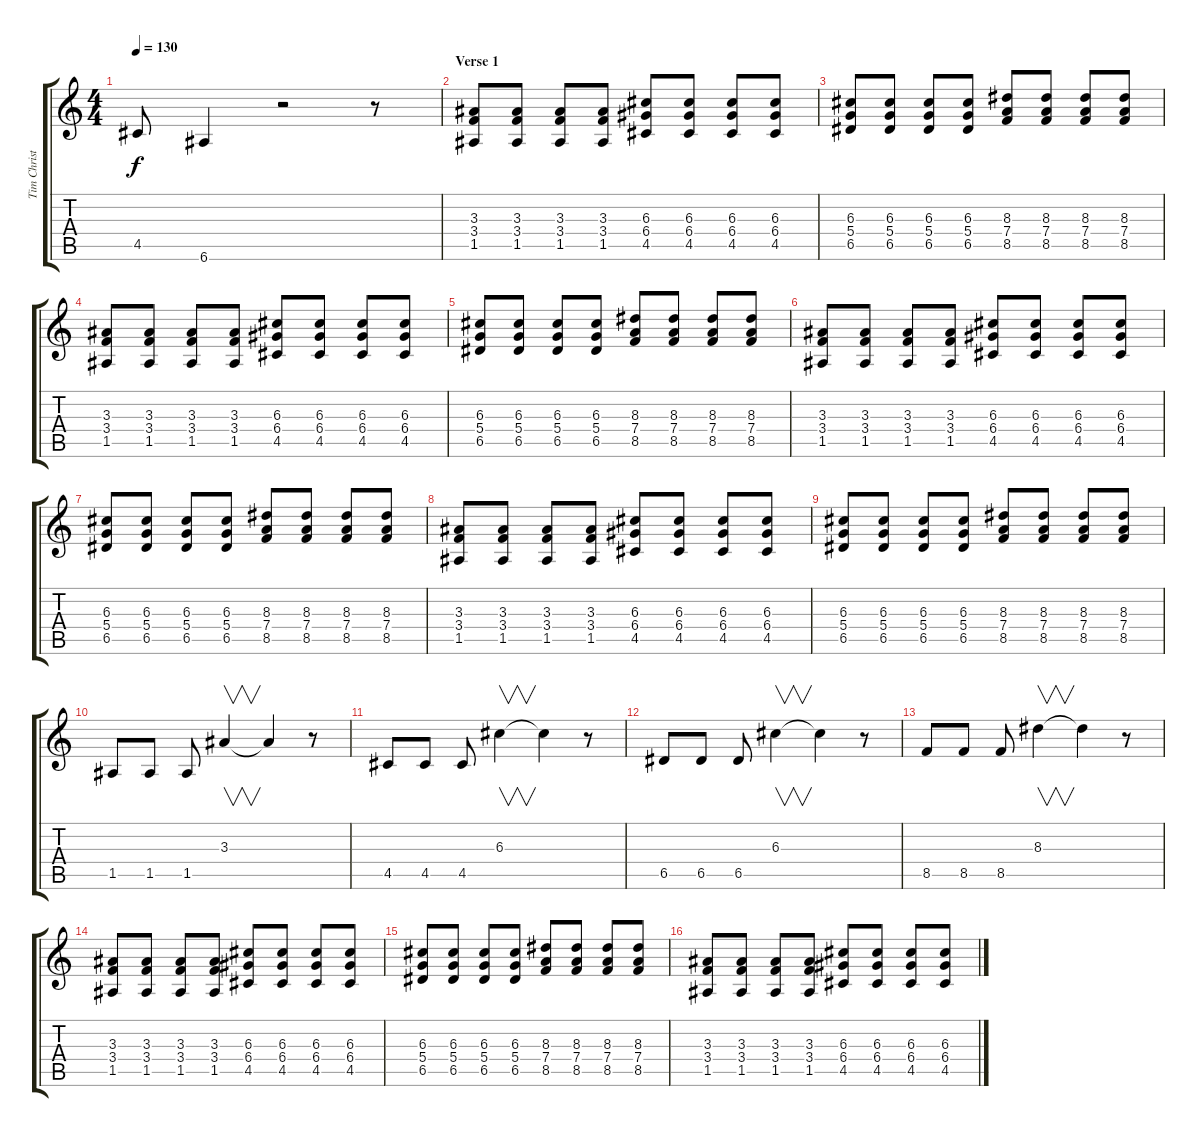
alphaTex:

\track ("Tim Christensen" "Tim Christ") {instrument overdrivenguitar}
\staff {score tabs}
\tuning (E4 B3 G3 D3 A2 E2) {hide}
\ts (4 4)
\tempo 130
\clef g2
\ks c
4.5.8{dy f} 6.6.4 r.2 r.8 |
\section ("" "Verse 1")
(3.3 3.4 1.5).8 (3.3 3.4 1.5).8 (3.3 3.4 1.5).8 (3.3 3.4 1.5).8 (6.3 6.4 4.5).8 (6.3 6.4 4.5).8 (6.3 6.4 4.5).8 (6.3 6.4 4.5).8 |
(6.3 5.4 6.5).8 (6.3 5.4 6.5).8 (6.3 5.4 6.5).8 (6.3 5.4 6.5).8 (8.3 7.4 8.5).8 (8.3 7.4 8.5).8 (8.3 7.4 8.5).8 (8.3 7.4 8.5).8 |
(3.3 3.4 1.5).8 (3.3 3.4 1.5).8 (3.3 3.4 1.5).8 (3.3 3.4 1.5).8 (6.3 6.4 4.5).8 (6.3 6.4 4.5).8 (6.3 6.4 4.5).8 (6.3 6.4 4.5).8 |
(6.3 5.4 6.5).8 (6.3 5.4 6.5).8 (6.3 5.4 6.5).8 (6.3 5.4 6.5).8 (8.3 7.4 8.5).8 (8.3 7.4 8.5).8 (8.3 7.4 8.5).8 (8.3 7.4 8.5).8 |
(3.3 3.4 1.5).8 (3.3 3.4 1.5).8 (3.3 3.4 1.5).8 (3.3 3.4 1.5).8 (6.3 6.4 4.5).8 (6.3 6.4 4.5).8 (6.3 6.4 4.5).8 (6.3 6.4 4.5).8 |
(6.3 5.4 6.5).8 (6.3 5.4 6.5).8 (6.3 5.4 6.5).8 (6.3 5.4 6.5).8 (8.3 7.4 8.5).8 (8.3 7.4 8.5).8 (8.3 7.4 8.5).8 (8.3 7.4 8.5).8 |
(3.3 3.4 1.5).8 (3.3 3.4 1.5).8 (3.3 3.4 1.5).8 (3.3 3.4 1.5).8 (6.3 6.4 4.5).8 (6.3 6.4 4.5).8 (6.3 6.4 4.5).8 (6.3 6.4 4.5).8 |
(6.3 5.4 6.5).8 (6.3 5.4 6.5).8 (6.3 5.4 6.5).8 (6.3 5.4 6.5).8 (8.3 7.4 8.5).8 (8.3 7.4 8.5).8 (8.3 7.4 8.5).8 (8.3 7.4 8.5).8 |
1.5.8 1.5.8 1.5.8 3.3.4{v} 3.3{t}.4 r.8 |
4.5.8 4.5.8 4.5.8 6.3.4{v} 6.3{t}.4 r.8 |
6.5.8 6.5.8 6.5.8 6.3.4{v} 6.3{t}.4 r.8 |
8.5.8 8.5.8 8.5.8 8.3.4{v} 8.3{t}.4 r.8 |
(3.3 3.4 1.5).8 (3.3 3.4 1.5).8 (3.3 3.4 1.5).8 (3.3 3.4 1.5).8 (6.3 6.4 4.5).8 (6.3 6.4 4.5).8 (6.3 6.4 4.5).8 (6.3 6.4 4.5).8 |
(6.3 5.4 6.5).8 (6.3 5.4 6.5).8 (6.3 5.4 6.5).8 (6.3 5.4 6.5).8 (8.3 7.4 8.5).8 (8.3 7.4 8.5).8 (8.3 7.4 8.5).8 (8.3 7.4 8.5).8 |
(3.3 3.4 1.5).8 (3.3 3.4 1.5).8 (3.3 3.4 1.5).8 (3.3 3.4 1.5).8 (6.3 6.4 4.5).8 (6.3 6.4 4.5).8 (6.3 6.4 4.5).8 (6.3 6.4 4.5).8
